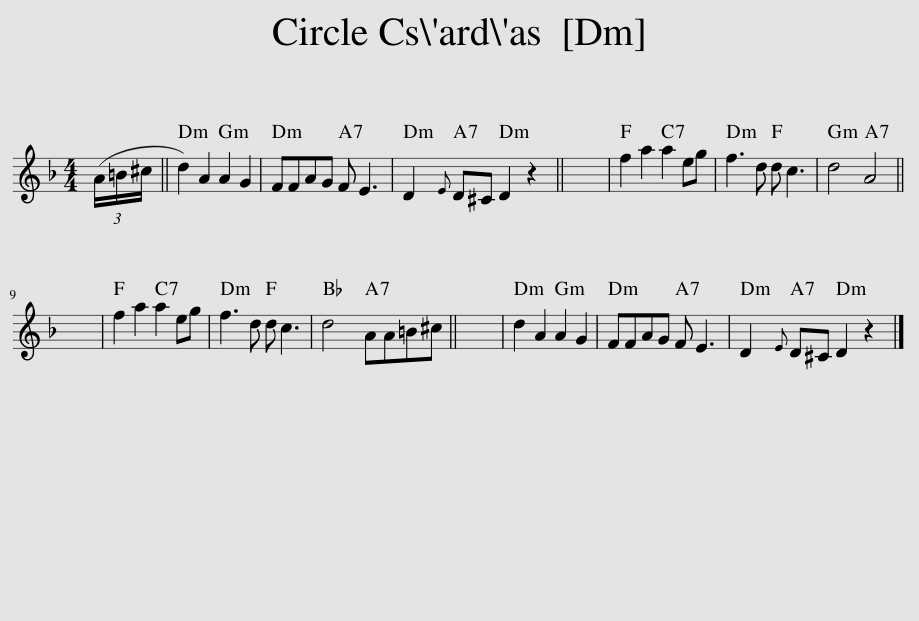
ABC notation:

X:1
L:1/8
M:4/4
I:linebreak $
K:Dmin
V:1 treble
V:1
 (3(A/=B/^c/ || d2) A2 A2 G2 | FFAG F E3 | D2{E} D^C D2 z2 || x8 | %5
 f2 a2 a2 eg | f3 d d c3 | d4 A4 ||$ x8 | f2 a2 a2 eg | %10
 f3 d d c3 | d4 AA=B^c || x8 | d2 A2 A2 G2 | FFAG F E3 | %15
 D2{E} D^C D2 z2 |] %16
